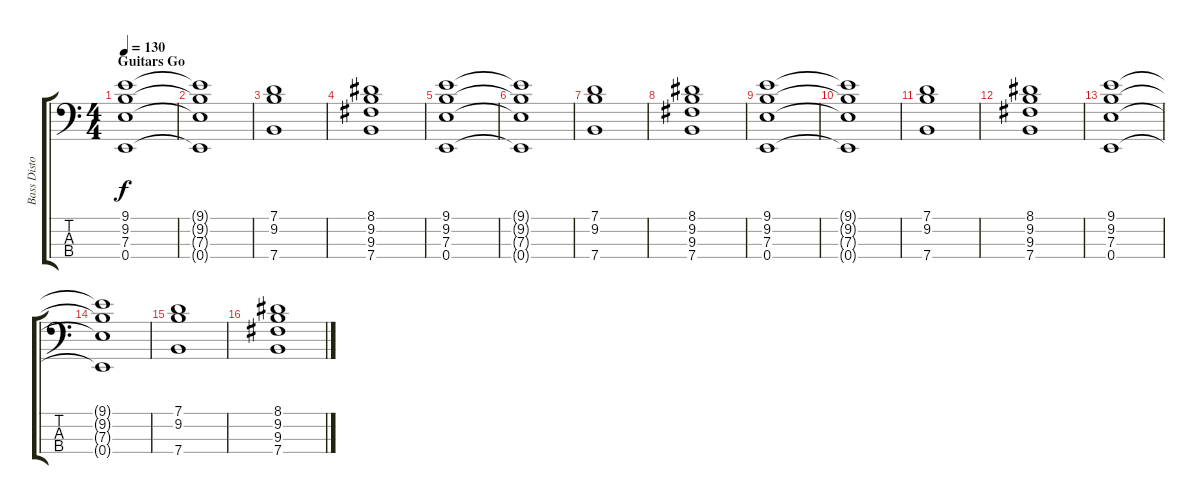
\track ("Bass Distortion Effect I" "Bass Disto") {instrument distortionguitar}
\staff {score tabs}
\tuning (G2 D2 A1 E1) {hide}
\ts (4 4)
\section ("" "Guitars Go")
\tempo 130
\clef f4
\ks c
(9.1 9.2 7.3 0.4).1{dy f} |
(9.1{t} 9.2{t} 7.3{t} 0.4{t}).1 |
(7.1 9.2 7.4).1 |
(8.1 9.2 9.3 7.4).1 |
(9.1 9.2 7.3 0.4).1 |
(9.1{t} 9.2{t} 7.3{t} 0.4{t}).1 |
(7.1 9.2 7.4).1 |
(8.1 9.2 9.3 7.4).1 |
(9.1 9.2 7.3 0.4).1 |
(9.1{t} 9.2{t} 7.3{t} 0.4{t}).1 |
(7.1 9.2 7.4).1 |
(8.1 9.2 9.3 7.4).1 |
(9.1 9.2 7.3 0.4).1 |
(9.1{t} 9.2{t} 7.3{t} 0.4{t}).1 |
(7.1 9.2 7.4).1 |
(8.1 9.2 9.3 7.4).1
